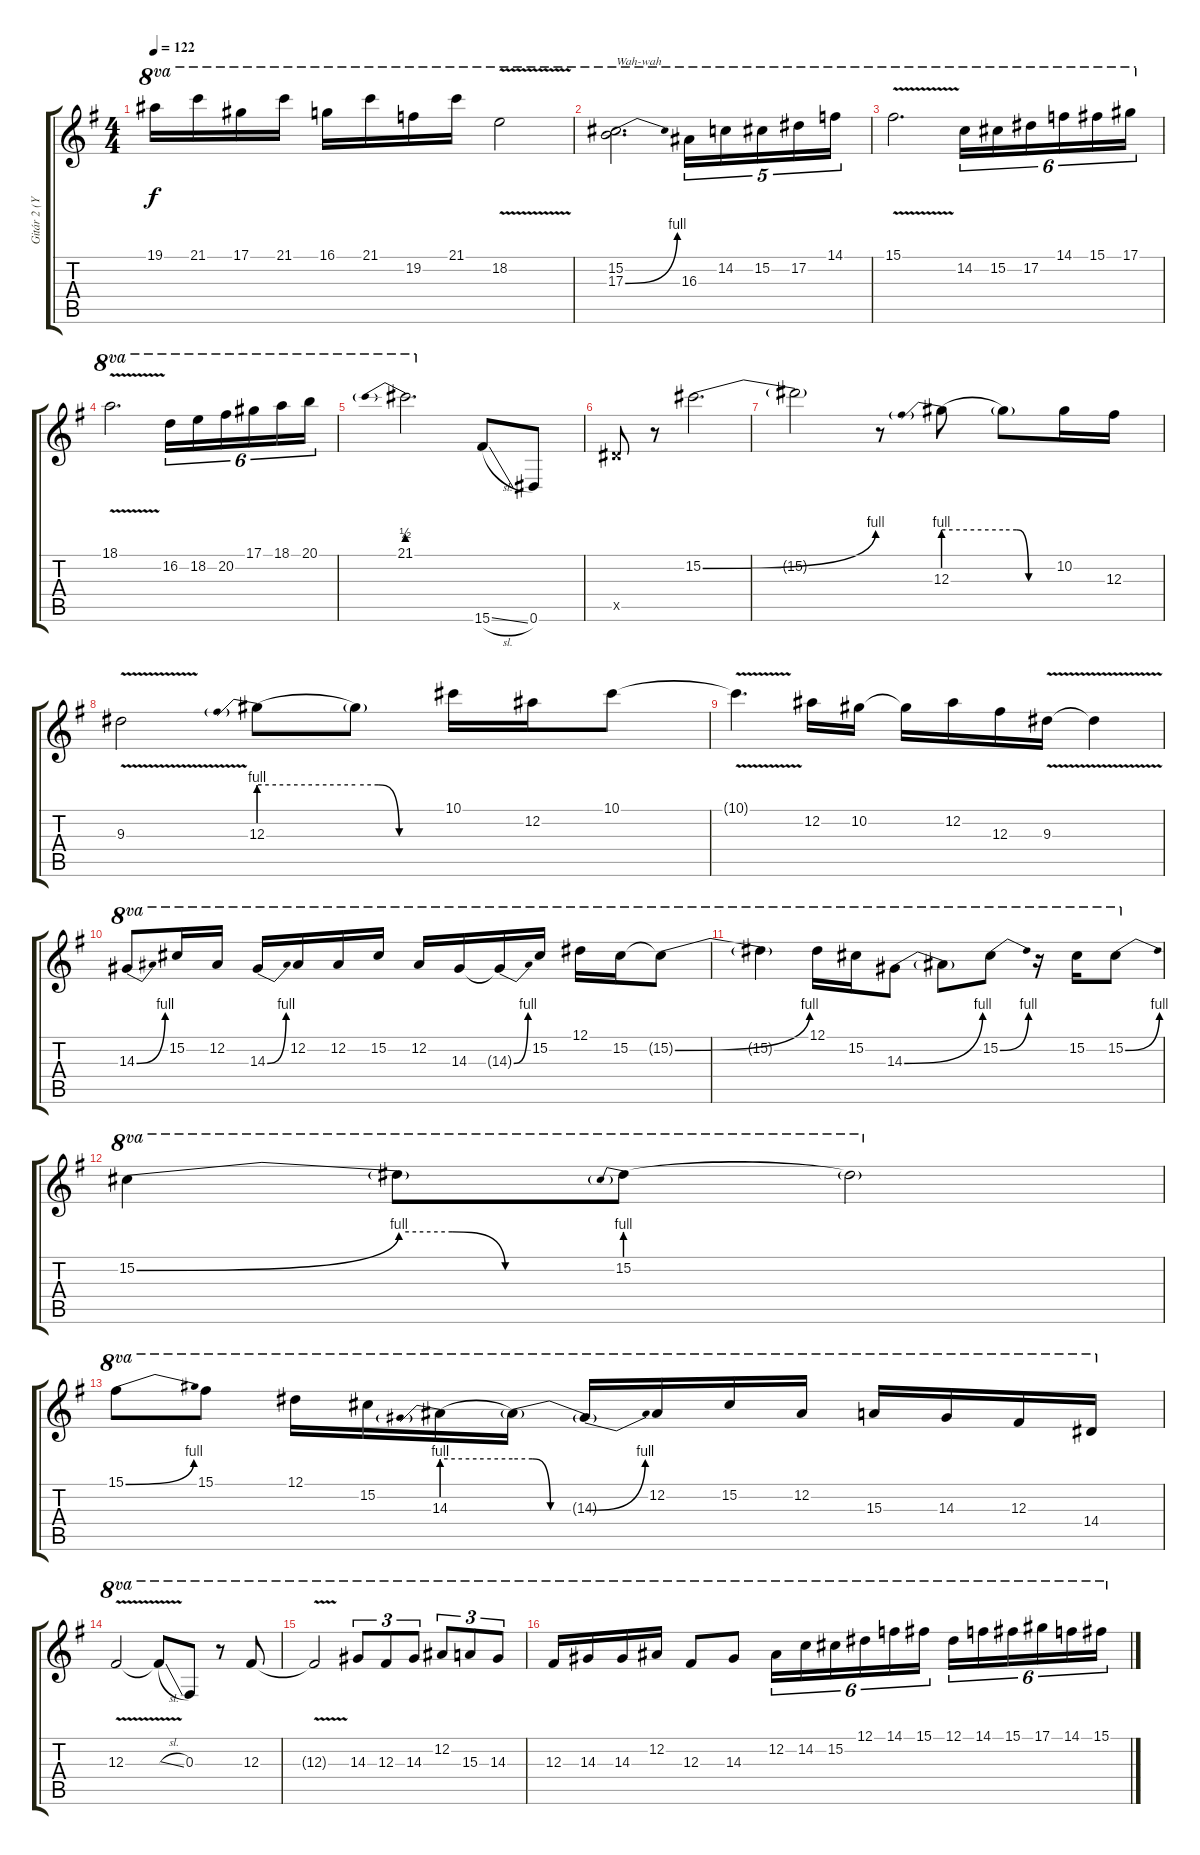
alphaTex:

\track ("Gitár 2 (Yngwie Malmsteen)" "Gitár 2 (Y") {instrument distortionguitar}
\staff {score tabs}
\tuning (Eb4 Bb3 Gb3 Db3 Ab2 Eb2) {hide}
\ts (4 4)
\tempo 122
\clef g2
\ks g
19.1.16{ot 8va dy f} 21.1.16{ot 8va} 17.1.16{ot 8va} 21.1.16{ot 8va} 16.1.16{ot 8va} 21.1.16{ot 8va} 19.2.16{ot 8va} 21.1.16{ot 8va} 18.2{v}.2{ot 8va} |
(15.2 17.3{be (bend 0 0 60 4)}).2{d ot 8va txt "Wah-wah" instrument distortionguitar} 16.3.16{tu (5 4) ot 8va} 14.2.16{tu (5 4) ot 8va} 15.2.16{tu (5 4) ot 8va} 17.2.16{tu (5 4) ot 8va} 14.1.16{tu (5 4) ot 8va} |
15.1{v}.2{d ot 8va} 14.2.16{tu (6 4) ot 8va} 15.2.16{tu (6 4) ot 8va} 17.2.16{tu (6 4) ot 8va} 14.1.16{tu (6 4) ot 8va} 15.1.16{tu (6 4) ot 8va} 17.1.16{tu (6 4) ot 8va} |
18.1{v}.2{d ot 8va} 16.2.16{tu (6 4) ot 8va} 18.2.16{tu (6 4) ot 8va} 20.2.16{tu (6 4) ot 8va} 17.1.16{tu (6 4) ot 8va} 18.1.16{tu (6 4) ot 8va} 20.1.16{tu (6 4) ot 8va} |
21.1{be (prebend 0 2 60 2)}.2{d ot 8va} 15.6{sl}.8 0.6.8 |
7.5{x}.8 r.8 15.2{be (bend 0 0 60 4)}.2{d} |
15.2{t}.2 r.8 12.3{be (prebend 0 4 60 4)}.8 12.3{be (custom 0 4 15 4 30 0 60 0) t}.8 10.2.16 12.3.16 |
9.3{v}.2 12.3{be (prebend 0 4 60 4)}.8 12.3{be (custom 0 4 15 4 30 0 60 0) t}.8 10.1.16 12.2.16 10.1.8 |
10.1{v t}.4{d} 12.2.16 10.2.16 10.2{t}.16 12.2.16 12.3.16 9.3{v}.16 9.3{v t}.4 |
14.3{be (bend 0 0 60 4)}.8{ot 8va} 15.2.16{ot 8va} 12.2.16{ot 8va} 14.3{be (bend 0 0 60 4)}.16{ot 8va} 12.2.16{ot 8va} 12.2.16{ot 8va} 15.2.16{ot 8va} 12.2.16{ot 8va} 14.3.16{ot 8va} 14.3{be (bend 0 0 60 4) t}.16{ot 8va} 15.2.16{ot 8va} 12.1.16{ot 8va} 15.2.16{ot 8va} 15.2{be (bend 0 0 60 4) t}.8{ot 8va} |
15.2{t}.4{ot 8va} 12.1.16{ot 8va} 15.2.16{ot 8va} 14.3{be (bend 0 0 60 4)}.8{ot 8va} 14.3{t}.8{ot 8va} 15.2{be (bend 0 0 60 4)}.8{ot 8va} r.16{ot 8va} 15.2.16{ot 8va} 15.2{be (bend 0 0 60 4)}.8{ot 8va} |
15.2{be (bend 0 0 60 4)}.4{ot 8va} 15.2{be (custom 0 4 15 4 30 0 60 0) t}.8{ot 8va} 15.2{be (prebend 0 4 60 4)}.8{ot 8va} 15.2{t}.2{ot 8va} |
15.1{be (bend 0 0 60 4)}.8{ot 8va} 15.1.8{ot 8va} 12.1.16{ot 8va} 15.2.16{ot 8va} 14.3{be (prebend 0 4 60 4)}.16{ot 8va} 14.3{be (custom 0 4 15 4 30 0 60 0) t}.16{ot 8va} 14.3{be (bend 0 0 60 4) t}.16{ot 8va} 12.2.16{ot 8va} 15.2.16{ot 8va} 12.2.16{ot 8va} 15.3.16{ot 8va} 14.3.16{ot 8va} 12.3.16{ot 8va} 14.4.16{ot 8va} |
12.3{v}.2{ot 8va} 12.3{v sl t}.8{ot 8va} 0.3.8{ot 8va} r.8{ot 8va} 12.3.8{ot 8va} |
12.3{v t}.2{ot 8va} 14.3.8{tu (3 2) ot 8va} 12.3.8{tu (3 2) ot 8va} 14.3.8{tu (3 2) ot 8va} 12.2.8{tu (3 2) ot 8va} 15.3.8{tu (3 2) ot 8va} 14.3.8{tu (3 2) ot 8va} |
12.3.16{ot 8va} 14.3.16{ot 8va} 14.3.16{ot 8va} 12.2.16{ot 8va} 12.3.8{ot 8va} 14.3.8{ot 8va} 12.2.16{tu (6 4) ot 8va} 14.2.16{tu (6 4) ot 8va} 15.2.16{tu (6 4) ot 8va} 12.1.16{tu (6 4) ot 8va} 14.1.16{tu (6 4) ot 8va} 15.1.16{tu (6 4) ot 8va} 12.1.16{tu (6 4) ot 8va} 14.1.16{tu (6 4) ot 8va} 15.1.16{tu (6 4) ot 8va} 17.1.16{tu (6 4) ot 8va} 14.1.16{tu (6 4) ot 8va} 15.1.16{tu (6 4) ot 8va}
